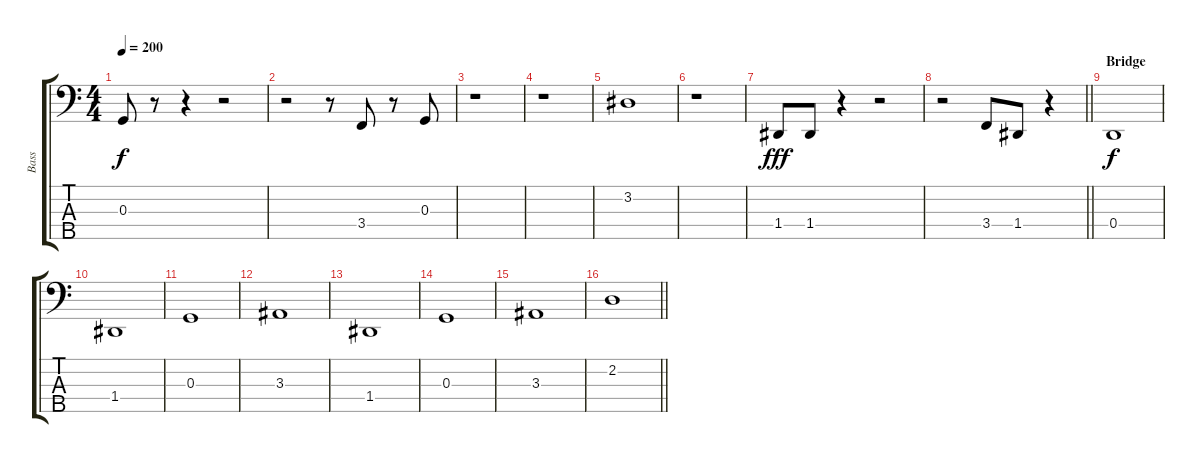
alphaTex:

\track ("Bass" "Bass") {instrument electricbasspick}
\staff {score tabs}
\tuning (F2 C2 G1 D1 A0) {hide}
\ts (4 4)
\tempo 200
\clef f4
\ks c
0.3.8{dy f} r.8 r.4 r.2 |
r.2 r.8 3.4.8 r.8 0.3.8 |
r.1 |
r.1 |
3.2.1 |
r.1 |
1.4.8{dy fff} 1.4.8 r.4 r.2 |
\barLineRight lightlight
r.2 3.4.8 1.4.8 r.4 |
\section ("" "Bridge")
0.4.1{dy f} |
1.4.1 |
0.3.1 |
3.3.1 |
1.4.1 |
0.3.1 |
3.3.1 |
\barLineRight lightlight
2.2.1
